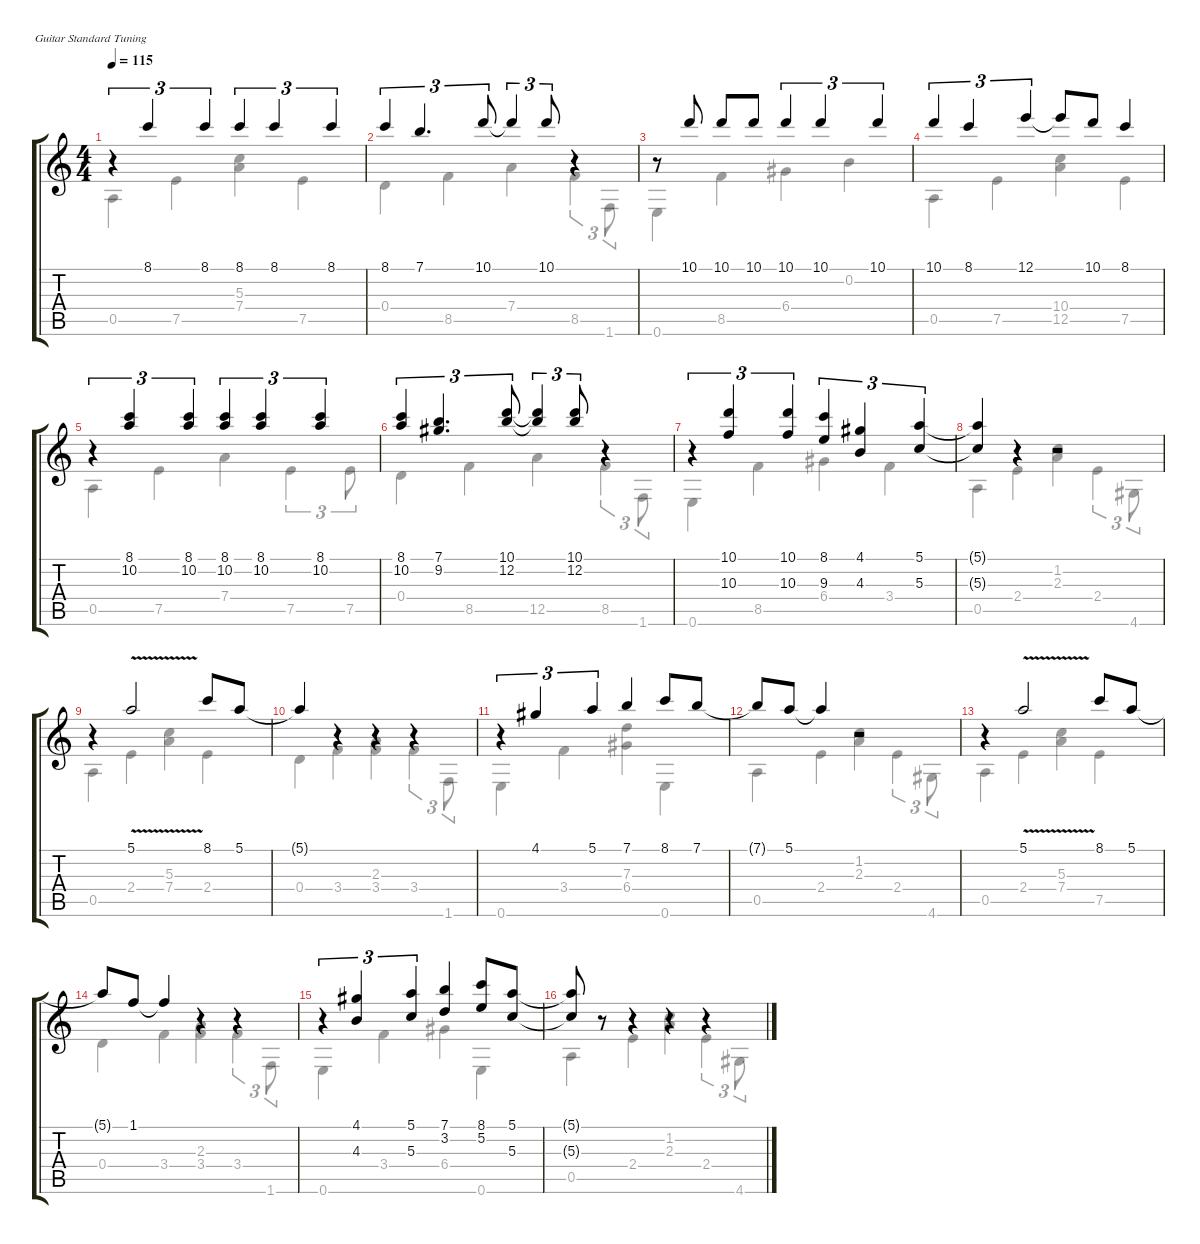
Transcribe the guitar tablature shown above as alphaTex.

\defaultSystemsLayout 4
\hideDynamics
\bracketExtendMode groupsimilarinstruments
\firstSystemTrackNameOrientation horizontal
\otherSystemsTrackNameOrientation horizontal
\track "" {instrument acousticguitarsteel}
\staff {score tabs}
\tuning (E4 B3 G3 D3 A2 E2)
\voice
\ts (4 4)
\tempo 115
\clef g2
\ks aminor
r.4{tu (3 2) dy f} 8.1.4{tu (3 2)} 8.1.4{tu (3 2)} 8.1.4{tu (3 2)} 8.1.4{tu (3 2)} 8.1.4{tu (3 2)} |
8.1.4{tu (3 2)} 7.1.4{d tu (3 2)} 10.1.8{tu (3 2)} 10.1{t}.4{tu (3 2)} 10.1.8{tu (3 2)} r.4 |
r.8 10.1.8 10.1.8 10.1.8 10.1.4{tu (3 2)} 10.1.4{tu (3 2)} 10.1.4{tu (3 2)} |
10.1.4{tu (3 2)} 8.1.4{tu (3 2)} 12.1.4{tu (3 2)} 12.1{t}.8 10.1.8 8.1.4 |
r.4{tu (3 2)} (8.1 10.2).4{tu (3 2)} (8.1 10.2).4{tu (3 2)} (8.1 10.2).4{tu (3 2)} (8.1 10.2).4{tu (3 2)} (8.1 10.2).4{tu (3 2)} |
(8.1 10.2).4{tu (3 2)} (9.2 7.1).4{d tu (3 2)} (12.2 10.1).8{tu (3 2)} (12.2{t} 10.1{t}).4{tu (3 2)} (10.1 12.2).8{tu (3 2)} r.4 |
r.4{tu (3 2)} (10.1 10.3).4{tu (3 2)} (10.1 10.3).4{tu (3 2)} (8.1 9.3).4{tu (3 2)} (4.1 4.3).4{tu (3 2)} (5.1 5.3).4{tu (3 2)} |
(5.1{t} 5.3{t}).4 r.4 r.2 |
r.4 5.1{v}.2 8.1.8 5.1.8 |
5.1{t}.4 r.4 r.4 r.4 |
r.4{tu (3 2)} 4.1.4{tu (3 2)} 5.1.4{tu (3 2)} 7.1.4 8.1.8 7.1.8 |
7.1{t}.8 5.1.8 5.1{t}.4 r.2 |
r.4 5.1{v}.2 8.1.8 5.1.8 |
5.1{t}.8 1.1.8 1.1{t}.4 r.4 r.4 |
r.4{tu (3 2)} (4.1 4.3).4{tu (3 2)} (5.1 5.3).4{tu (3 2)} (7.1 3.2).4 (8.1 5.2).8 (5.1 5.3).8 |
(5.1{t} 5.3{t}).8 r.8 r.4 r.4 r.4
\voice
\clef g2
\ottava regular
\simile none
\ks aminor
0.5.4{dy f} 7.5.4 (5.3 7.4).4 7.5.4 |
0.4.4 8.5.4 7.4.4 8.5.4{tu (3 2)} 1.6.8{tu (3 2)} |
0.6.4 8.5.4 6.4.4 0.2.4 |
0.5.4 7.5.4 (10.4 12.5).4 7.5.4 |
0.5.4 7.5.4 7.4.4 7.5.4{tu (3 2)} 7.5.8{tu (3 2)} |
0.4.4 8.5.4 12.5.4 8.5.4{tu (3 2)} 1.6.8{tu (3 2)} |
0.6.4 8.5.4 6.4.4 3.4.4 |
0.5.4 2.4.4 (1.2 2.3).4 2.4.4{tu (3 2)} 4.6.8{tu (3 2)} |
0.5.4 2.4.4 (5.3 7.4).4 2.4.4 |
0.4.4 3.4.4 (2.3 3.4).4 3.4.4{tu (3 2)} 1.6.8{tu (3 2)} |
0.6.4 3.4.4 (7.3 6.4).4 0.6.4 |
0.5.4 2.4.4 (1.2 2.3).4 2.4.4{tu (3 2)} 4.6.8{tu (3 2)} |
0.5.4 2.4.4 (5.3 7.4).4 7.5.4 |
0.4.4 3.4.4 (2.3 3.4).4 3.4.4{tu (3 2)} 1.6.8{tu (3 2)} |
0.6.4 3.4.4 6.4.4 0.6.4 |
0.5.4 2.4.4 (1.2 2.3).4 2.4.4{tu (3 2)} 4.6.8{tu (3 2)}
